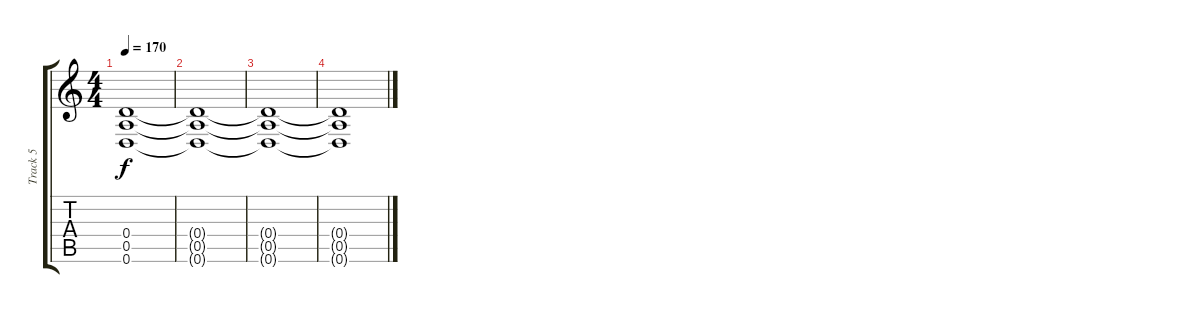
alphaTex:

\track ("Track 5" "Track 5") {instrument distortionguitar}
\staff {score tabs}
\tuning (E4 B3 G3 D3 A2 D2) {hide}
\ts (4 4)
\tempo 170
\clef g2
\ks c
(0.4 0.5 0.6).1{dy f} |
(0.4{t} 0.5{t} 0.6{t}).1 |
(0.4{t} 0.5{t} 0.6{t}).1 |
(0.4{t} 0.5{t} 0.6{t}).1
